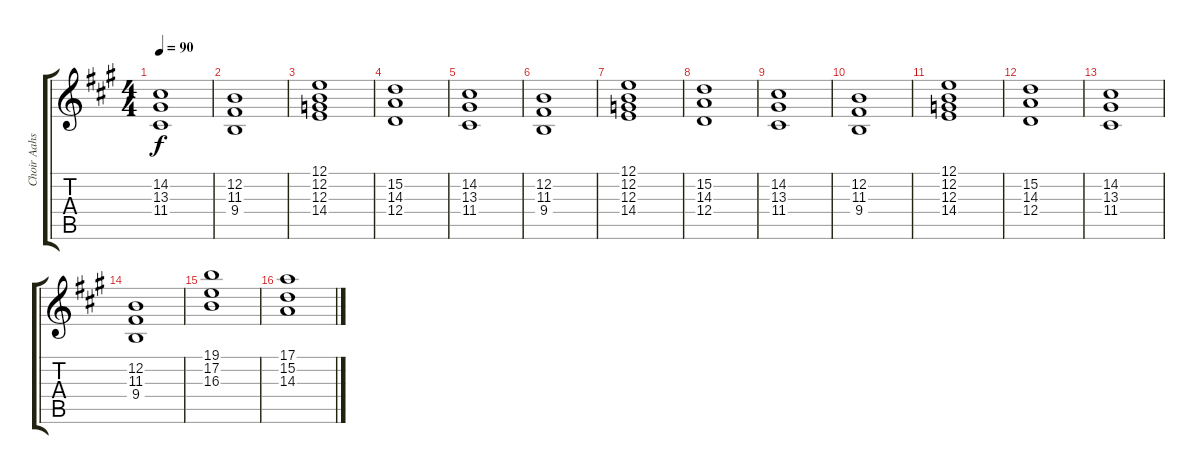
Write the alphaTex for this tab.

\track ("Choir Aahs" "Choir Aahs") {instrument choiraahs}
\staff {score tabs}
\tuning (E4 B3 G3 D3 A2 E2) {hide}
\ts (4 4)
\tempo 90
\clef g2
\ks a
(14.2 13.3 11.4).1{dy f} |
(12.2 11.3 9.4).1 |
(12.1 12.2 12.3 14.4).1 |
(15.2 14.3 12.4).1 |
(14.2 13.3 11.4).1 |
(12.2 11.3 9.4).1 |
(12.1 12.2 12.3 14.4).1 |
(15.2 14.3 12.4).1 |
(14.2 13.3 11.4).1 |
(12.2 11.3 9.4).1 |
(12.1 12.2 12.3 14.4).1 |
(15.2 14.3 12.4).1 |
(14.2 13.3 11.4).1 |
(12.2 11.3 9.4).1 |
(19.1 17.2 16.3).1 |
(17.1 15.2 14.3).1
